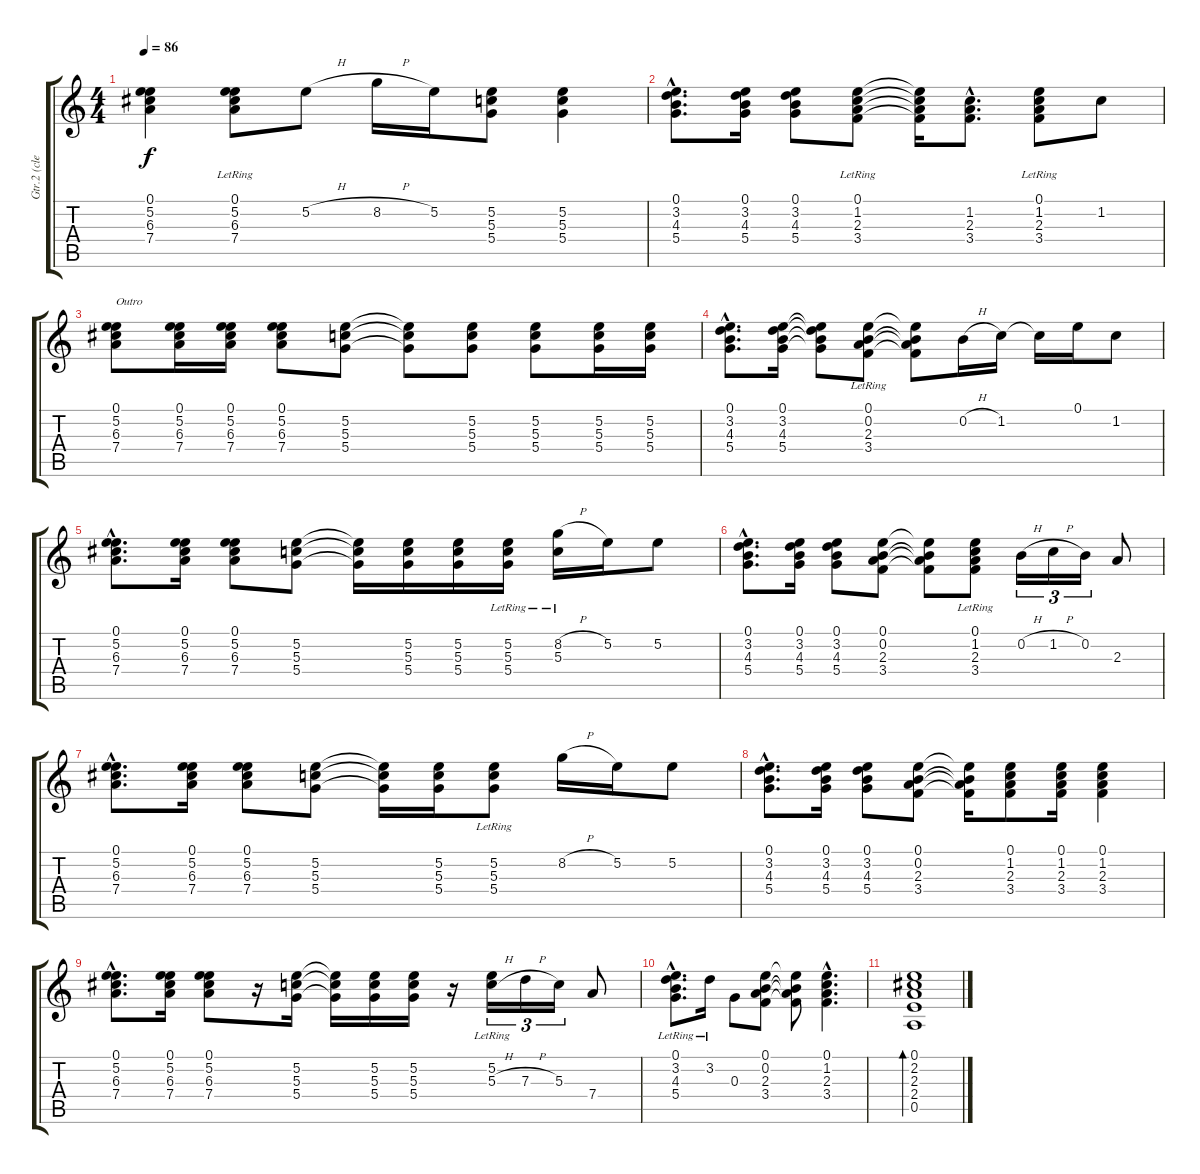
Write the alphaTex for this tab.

\track ("Gtr.2 (clean)" "Gtr.2 (cle") {instrument electricguitarclean}
\staff {score tabs}
\tuning (E4 B3 G3 D3 A2 E2) {hide}
\ts (4 4)
\tempo 86
\clef g2
\ks c
(0.1 5.2 6.3 7.4).4{dy f} (0.1 5.2 6.3{lr} 7.4{lr}).8 5.2{h}.8 8.2{h}.16 5.2.16 (5.2 5.3 5.4).8 (5.2 5.3 5.4).4 |
(0.1{hac} 3.2{hac} 4.3{hac} 5.4{hac}).8{d} (0.1 3.2 4.3 5.4).16 (0.1 3.2 4.3 5.4).8 (0.1{lr} 1.2 2.3 3.4).8 (0.1{t} 1.2{t} 2.3{t} 3.4{t}).16 (1.2{hac} 2.3{hac} 3.4{hac}).8{d} (0.1{lr} 1.2 2.3{lr} 3.4{lr}).8 1.2.8 |
(0.1 5.2 6.3 7.4).8{txt "Outro"} (0.1 5.2 6.3 7.4).16 (0.1 5.2 6.3 7.4).16 (0.1 5.2 6.3 7.4).8 (5.2 5.3 5.4).8 (5.2{t} 5.3{t} 5.4{t}).8 (5.2 5.3 5.4).8 (5.2 5.3 5.4).8 (5.2 5.3 5.4).16 (5.2 5.3 5.4).16 |
(0.1{hac} 3.2{hac} 4.3{hac} 5.4{hac}).8{d} (0.1 3.2 4.3 5.4).16 (0.1{t} 3.2{t} 4.3{t} 5.4{t}).8 (0.1{lr} 0.2 2.3{lr} 3.4{lr}).8 (0.1{t} 0.2{t} 2.3{t} 3.4{t}).8 0.2{h}.16 1.2.16 1.2{t}.16 0.1.16 1.2.8 |
(0.1{hac} 5.2{hac} 6.3{hac} 7.4{hac}).8{d} (0.1 5.2 6.3 7.4).16 (0.1 5.2 6.3 7.4).8 (5.2 5.3 5.4).8 (5.2{t} 5.3{t} 5.4{t}).16 (5.2 5.3 5.4).16 (5.2 5.3 5.4).16 (5.2 5.3 5.4{lr}).16 (8.2{h} 5.3{lr}).16 5.2.16 5.2.8 |
(0.1{hac} 3.2{hac} 4.3{hac} 5.4{hac}).8{d} (0.1 3.2 4.3 5.4).16 (0.1 3.2 4.3 5.4).8 (0.1 0.2 2.3 3.4).8 (0.1{t} 0.2{t} 2.3{t} 3.4{t}).8 (0.1{lr} 1.2 2.3{lr} 3.4{lr}).8 0.2{h}.16{tu (3 2)} 1.2{h}.16{tu (3 2)} 0.2.16{tu (3 2)} 2.3.8 |
(0.1{hac} 5.2{hac} 6.3{hac} 7.4{hac}).8{d} (0.1 5.2 6.3 7.4).16 (0.1 5.2 6.3 7.4).8 (5.2 5.3 5.4).8 (5.2{t} 5.3{t} 5.4{t}).16 (5.2 5.3 5.4).16 (5.2 5.3{lr} 5.4{lr}).8 8.2{h}.16 5.2.16 5.2.8 |
(0.1{hac} 3.2{hac} 4.3{hac} 5.4{hac}).8{d} (0.1 3.2 4.3 5.4).16 (0.1 3.2 4.3 5.4).8 (0.1 0.2 2.3 3.4).8 (0.1{t} 0.2{t} 2.3{t} 3.4{t}).16 (0.1 1.2 2.3 3.4).8 (0.1 1.2 2.3 3.4).16 (0.1 1.2 2.3 3.4).4 |
(0.1{hac} 5.2{hac} 6.3{hac} 7.4{hac}).8{d} (0.1 5.2 6.3 7.4).16 (0.1 5.2 6.3 7.4).8 r.16 (5.2 5.3 5.4).16 (5.2{t} 5.3{t} 5.4{t}).16 (5.2 5.3 5.4).16 (5.2 5.3 5.4).16 r.16 (5.2{lr} 5.3{h}).16{tu (3 2)} 7.3{h}.16{tu (3 2)} 5.3.16{tu (3 2)} 7.4.8 |
(0.1{hac lr} 3.2{hac} 4.3{hac lr} 5.4{hac lr}).8{d} 3.2{lr}.16 0.3.8 (0.1 0.2 2.3 3.4).8 (0.1{t} 0.2{t} 2.3{t} 3.4{t}).8 (0.1{hac} 1.2{hac} 2.3{hac} 3.4{hac}).4{d} |
(0.1 2.2 2.3 2.4 0.5).1{bd 60}
